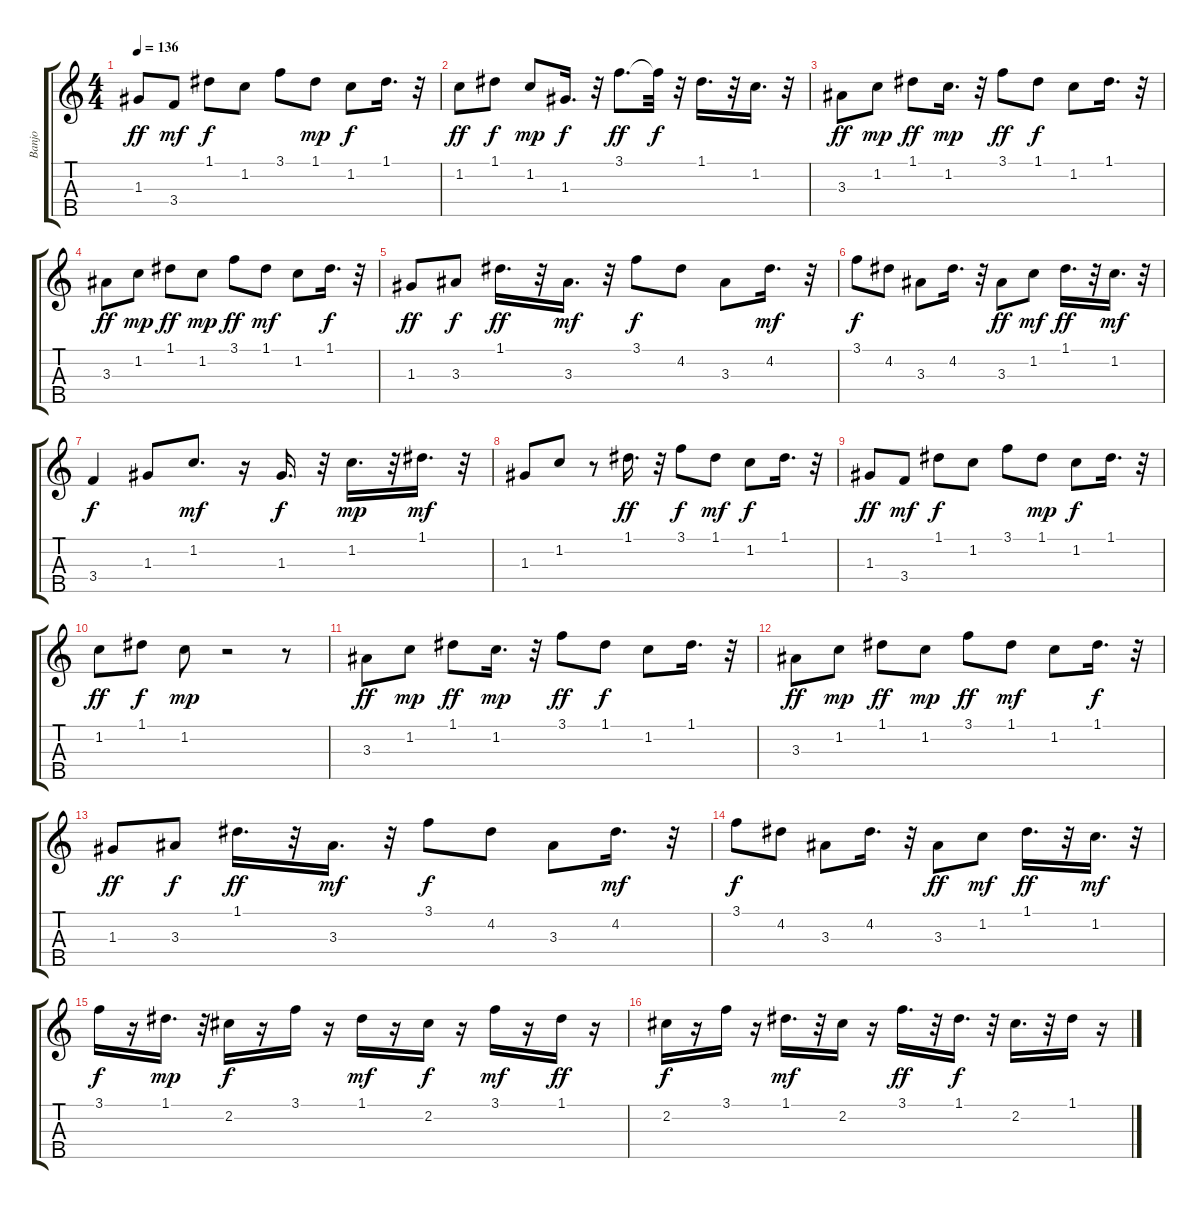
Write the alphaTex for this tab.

\track ("Banjo" "Banjo") {instrument banjo}
\staff {score tabs}
\tuning (D4 B3 G3 D3 G4) {hide}
\displaytranspose 12
\ts (4 4)
\tempo 136
\clef g2
\ks c
1.3.8{dy ff} 3.4.8{dy mf} 1.1.8{dy f} 1.2.8 3.1.8 1.1.8{dy mp} 1.2.8{dy f} 1.1.16{d} r.32 |
1.2.8{dy ff} 1.1.8{dy f} 1.2.8{dy mp} 1.3.16{d dy f} r.32 3.1.8{d dy ff} 3.1{t}.32{dy f} r.32 1.1.16{d} r.32 1.2.16{d} r.32 |
3.3.8{dy ff} 1.2.8{dy mp} 1.1.8{dy ff} 1.2.16{d dy mp} r.32 3.1.8{dy ff} 1.1.8{dy f} 1.2.8 1.1.16{d} r.32 |
3.3.8{dy ff} 1.2.8{dy mp} 1.1.8{dy ff} 1.2.8{dy mp} 3.1.8{dy ff} 1.1.8{dy mf} 1.2.8 1.1.16{d dy f} r.32 |
1.3.8{dy ff} 3.3.8{dy f} 1.1.16{d dy ff} r.32 3.3.16{d dy mf} r.32 3.1.8{dy f} 4.2.8 3.3.8 4.2.16{d dy mf} r.32 |
3.1.8{dy f} 4.2.8 3.3.8 4.2.16{d} r.32 3.3.8{dy ff} 1.2.8{dy mf} 1.1.16{d dy ff} r.32 1.2.16{d dy mf} r.32 |
3.4.4{dy f} 1.3.8 1.2.8{d dy mf} r.16 1.3.16{d dy f} r.32 1.2.16{d dy mp} r.32 1.1.16{d dy mf} r.32 |
1.3.8 1.2.8 r.8 1.1.16{d dy ff} r.32 3.1.8{dy f} 1.1.8{dy mf} 1.2.8{dy f} 1.1.16{d} r.32 |
1.3.8{dy ff} 3.4.8{dy mf} 1.1.8{dy f} 1.2.8 3.1.8 1.1.8{dy mp} 1.2.8{dy f} 1.1.16{d} r.32 |
1.2.8{dy ff} 1.1.8{dy f} 1.2.8{dy mp} r.2 r.8 |
3.3.8{dy ff} 1.2.8{dy mp} 1.1.8{dy ff} 1.2.16{d dy mp} r.32 3.1.8{dy ff} 1.1.8{dy f} 1.2.8 1.1.16{d} r.32 |
3.3.8{dy ff} 1.2.8{dy mp} 1.1.8{dy ff} 1.2.8{dy mp} 3.1.8{dy ff} 1.1.8{dy mf} 1.2.8 1.1.16{d dy f} r.32 |
1.3.8{dy ff} 3.3.8{dy f} 1.1.16{d dy ff} r.32 3.3.16{d dy mf} r.32 3.1.8{dy f} 4.2.8 3.3.8 4.2.16{d dy mf} r.32 |
3.1.8{dy f} 4.2.8 3.3.8 4.2.16{d} r.32 3.3.8{dy ff} 1.2.8{dy mf} 1.1.16{d dy ff} r.32 1.2.16{d dy mf} r.32 |
3.1.16{dy f} r.16 1.1.16{d dy mp} r.32 2.2.16{dy f} r.16 3.1.16 r.16 1.1.16{dy mf} r.16 2.2.16{dy f} r.16 3.1.16{dy mf} r.16 1.1.16{dy ff} r.16 |
2.2.16{dy f} r.16 3.1.16 r.16 1.1.16{d dy mf} r.32 2.2.16 r.16 3.1.16{d dy ff} r.32 1.1.16{d dy f} r.32 2.2.16{d} r.32 1.1.16 r.16
